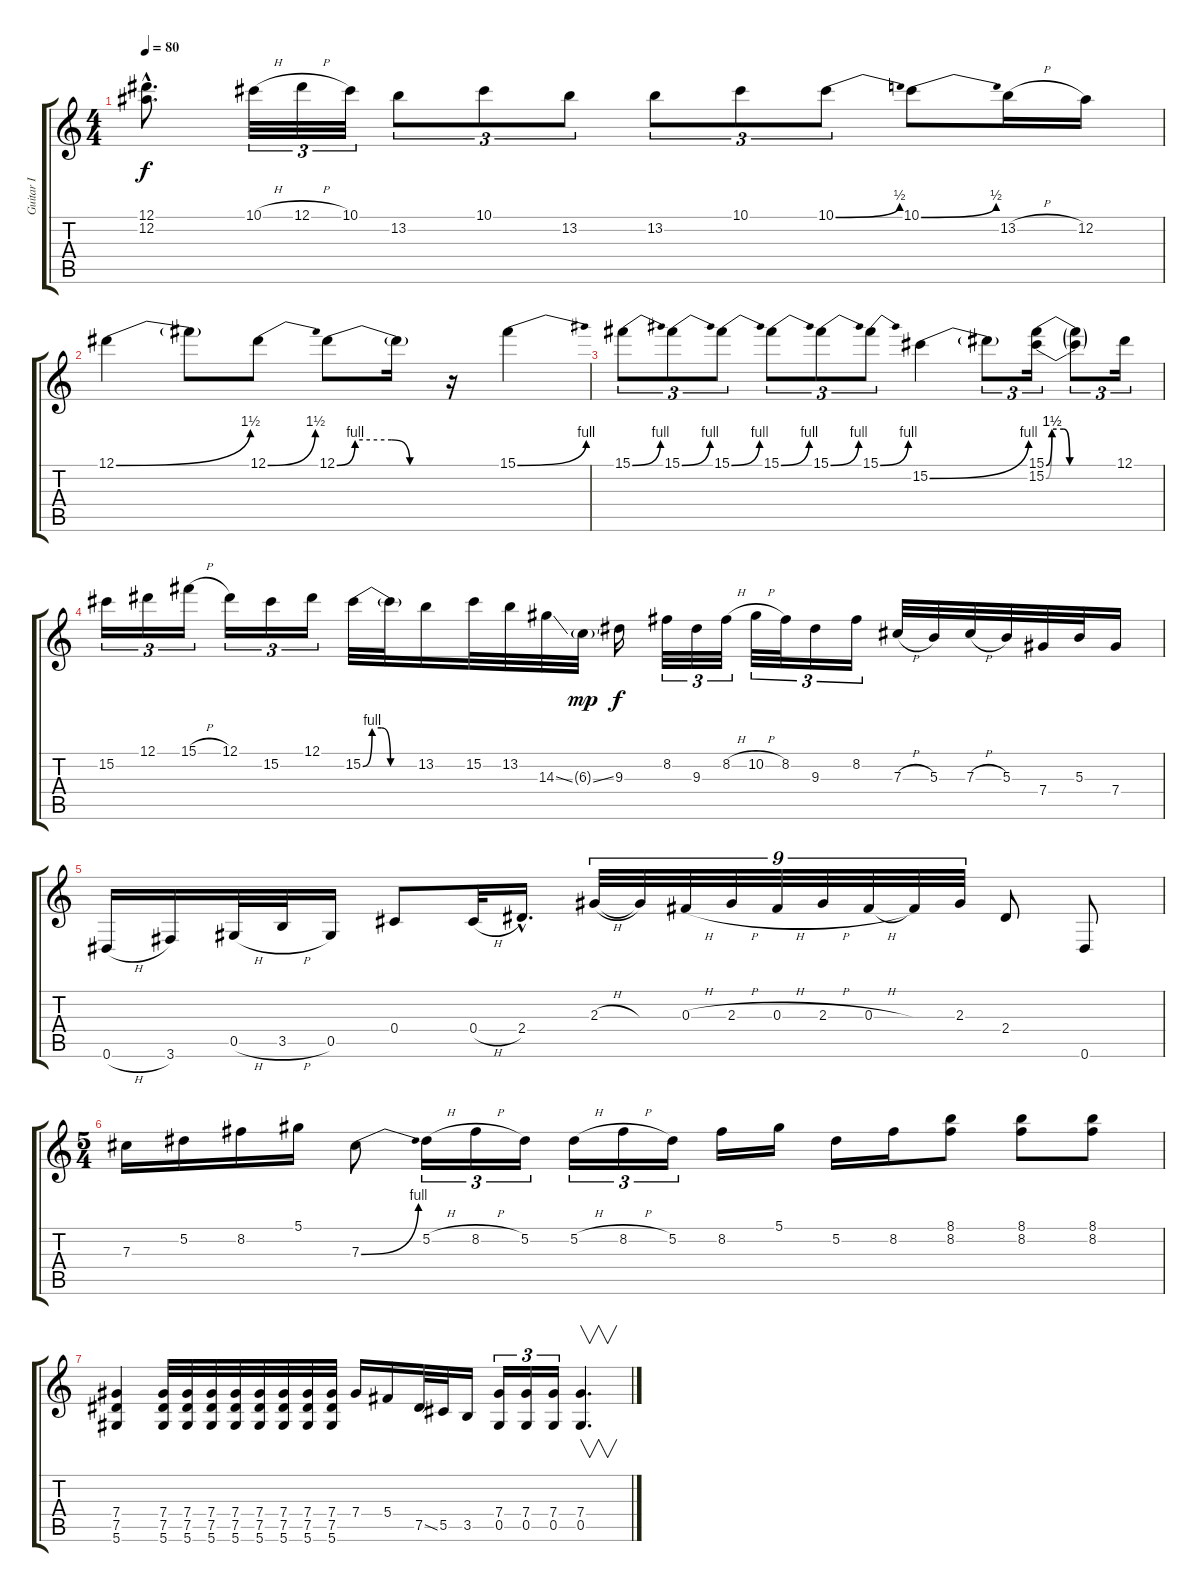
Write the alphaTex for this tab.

\track ("Guitar I" "Guitar I") {instrument overdrivenguitar}
\staff {score tabs}
\tuning (Eb4 Bb3 Gb3 Db3 Ab2 Eb2) {hide}
\ts (4 4)
\tempo 80
\clef g2
\ks c
(12.1{hac t} 12.2{hac t}).8{d dy f} 10.1{h}.32{tu (3 2)} 12.1{h}.32{tu (3 2)} 10.1.32{tu (3 2)} 13.2.8{tu (3 2)} 10.1.8{tu (3 2)} 13.2.8{tu (3 2)} 13.2.8{tu (3 2)} 10.1.8{tu (3 2)} 10.1{be (bend 0 0 60 2)}.8{tu (3 2)} 10.1{be (bend 0 0 60 2)}.8 13.2{h}.16 12.2.16 |
12.1{be (bend 0 0 60 6)}.4 12.1{t}.8 12.1{be (bend 0 0 60 6)}.8 12.1{be (custom 0 0 10 4 30 4 40 0 60 0)}.8 12.1{t}.16 r.16 15.1{be (bend 0 0 60 4)}.4 |
15.1{be (bend 0 0 60 4)}.8{tu (3 2)} 15.1{be (bend 0 0 60 4)}.8{tu (3 2)} 15.1{be (bend 0 0 60 4)}.8{tu (3 2)} 15.1{be (bend 0 0 60 4)}.8{tu (3 2)} 15.1{be (bend 0 0 60 4)}.8{tu (3 2)} 15.1{be (bend 0 0 60 4)}.8{tu (3 2)} 15.2{be (bend 0 0 60 4)}.4 15.2{t}.8{tu (3 2)} (15.1{be (custom 0 0 5 6 15 6 20 0 60 0)} 15.2{be (custom 0 0 5 6 15 6 20 0 60 0)}).16{tu (3 2)} (15.1{t} 15.2{t}).8{tu (3 2)} 12.1.16{tu (3 2)} |
15.2.16{tu (3 2)} 12.1.16{tu (3 2)} 15.1{h}.16{tu (3 2)} 12.1.16{tu (3 2)} 15.2.16{tu (3 2)} 12.1.16{tu (3 2)} 15.2{be (custom 0 0 10 4 20 4 30 0 60 0)}.32 15.2{t}.32 13.2.16 15.2.32 13.2.32 14.3{ss}.32 6.3{ss g}.32{dy mp} 9.3.16{dy f} 8.2.32{tu (3 2)} 9.3.32{tu (3 2)} 8.2{h}.32{tu (3 2)} 10.2{h}.32{tu (3 2)} 8.2.32{tu (3 2)} 9.3.16{tu (3 2)} 8.2.16{tu (3 2)} 7.3{h}.32 5.3.32 7.3{h}.32 5.3.32 7.4.32 5.3.32 7.4.16 |
0.6{h}.16 3.6.16 0.5{h}.32 3.5{h}.32 0.5.16 0.4.8 0.4{h}.32 2.4{hac}.16{d} 2.3{h}.32{tu (9 8)} 2.3{t}.32{tu (9 8)} 0.3{h}.32{tu (9 8)} 2.3{h}.32{tu (9 8)} 0.3{h}.32{tu (9 8)} 2.3{h}.32{tu (9 8)} 0.3{h}.32{tu (9 8)} 0.3{t}.32{tu (9 8)} 2.3.32{tu (9 8)} 2.4.8 0.6.8 |
\ts (5 4)
7.3.16 5.2.16 8.2.16 5.1.16 7.3{be (bend 0 0 60 4)}.8 5.2{h}.16{tu (3 2)} 8.2{h}.16{tu (3 2)} 5.2.16{tu (3 2)} 5.2{h}.16{tu (3 2)} 8.2{h}.16{tu (3 2)} 5.2.16{tu (3 2)} 8.2.16 5.1.16 5.2.16 8.2.16 (8.1 8.2).8 (8.1 8.2).8 (8.1 8.2).8 |
(7.4 7.5 5.6).4 (7.4 7.5 5.6).32 (7.4 7.5 5.6).32 (7.4 7.5 5.6).32 (7.4 7.5 5.6).32 (7.4 7.5 5.6).32 (7.4 7.5 5.6).32 (7.4 7.5 5.6).32 (7.4 7.5 5.6).32 7.4.16 5.4.16 7.5{ss}.32 5.5.32 3.5.16 (7.4 0.5).16{tu (3 2)} (7.4 0.5).16{tu (3 2)} (7.4 0.5).16{tu (3 2)} (7.4 0.5).4{v d}
